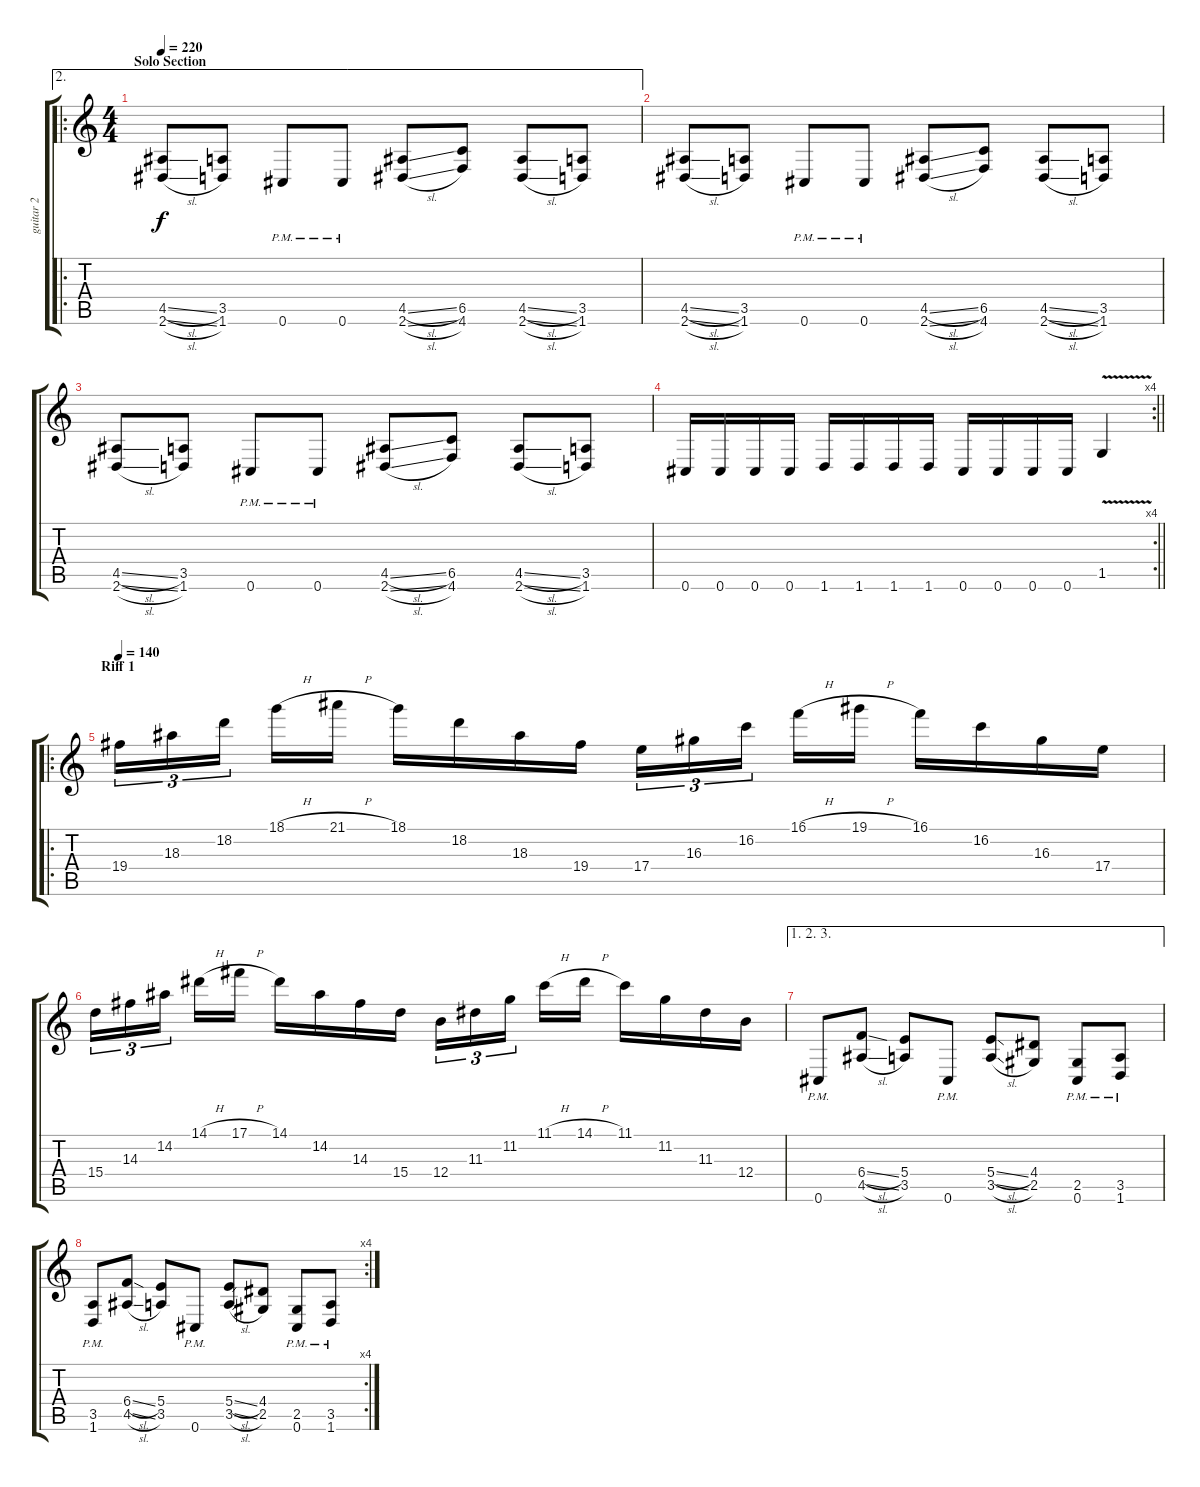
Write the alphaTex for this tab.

\track ("guitar 2" "guitar 2") {instrument distortionguitar}
\staff {score tabs}
\tuning (Db4 Ab3 E3 B2 Gb2 Db2) {hide}
\ae 2
\ro
\ts (4 4)
\section ("" "Solo Section")
\tempo 220
\clef g2
\ks c
(4.5{sl} 2.6{sl}).8{dy f instrument distortionguitar} (3.5 1.6).8 0.6{pm}.8 0.6{pm}.8 (4.5{sl} 2.6{sl}).8 (6.5 4.6).8 (4.5{sl} 2.6{sl}).8 (3.5 1.6).8 |
(4.5{sl} 2.6{sl}).8 (3.5 1.6).8 0.6{pm}.8 0.6{pm}.8 (4.5{sl} 2.6{sl}).8 (6.5 4.6).8 (4.5{sl} 2.6{sl}).8 (3.5 1.6).8 |
(4.5{sl} 2.6{sl}).8 (3.5 1.6).8 0.6{pm}.8 0.6{pm}.8 (4.5{sl} 2.6{sl}).8 (6.5 4.6).8 (4.5{sl} 2.6{sl}).8 (3.5 1.6).8 |
\rc 4
\barLineRight lightlight
0.6.16 0.6.16 0.6.16 0.6.16 1.6.16 1.6.16 1.6.16 1.6.16 0.6.16 0.6.16 0.6.16 0.6.16 1.5{v}.4{instrument guitarharmonics} |
\ro
\section ("" "Riff 1")
\tempo 140
19.4.16{tu (3 2) instrument distortionguitar} 18.3.16{tu (3 2)} 18.2.16{tu (3 2) beam splitsecondary} 18.1{h}.16 21.1{h}.16 18.1.16 18.2.16 18.3.16 19.4.16 17.4.16{tu (3 2)} 16.3.16{tu (3 2)} 16.2.16{tu (3 2) beam splitsecondary} 16.1{h}.16 19.1{h}.16 16.1.16 16.2.16 16.3.16 17.4.16 |
15.4.16{tu (3 2)} 14.3.16{tu (3 2)} 14.2.16{tu (3 2) beam splitsecondary} 14.1{h}.16 17.1{h}.16 14.1.16 14.2.16 14.3.16 15.4.16 12.4.16{tu (3 2)} 11.3.16{tu (3 2)} 11.2.16{tu (3 2) beam splitsecondary} 11.1{h}.16 14.1{h}.16 11.1.16 11.2.16 11.3.16 12.4.16 |
\ae (1 2 3)
0.6{pm}.8 (6.4{sl} 4.5{sl}).8 (5.4 3.5).8 0.6{pm}.8 (5.4{sl} 3.5{sl}).8 (4.4 2.5).8 (2.5{pm} 0.6{pm}).8 (3.5{pm} 1.6{pm}).8 |
\rc 4
(3.5{pm} 1.6{pm}).8 (6.4{sl} 4.5{sl}).8 (5.4 3.5).8 0.6{pm}.8 (5.4{sl} 3.5{sl}).8 (4.4 2.5).8 (2.5{pm} 0.6{pm}).8 (3.5{pm} 1.6{pm}).8
